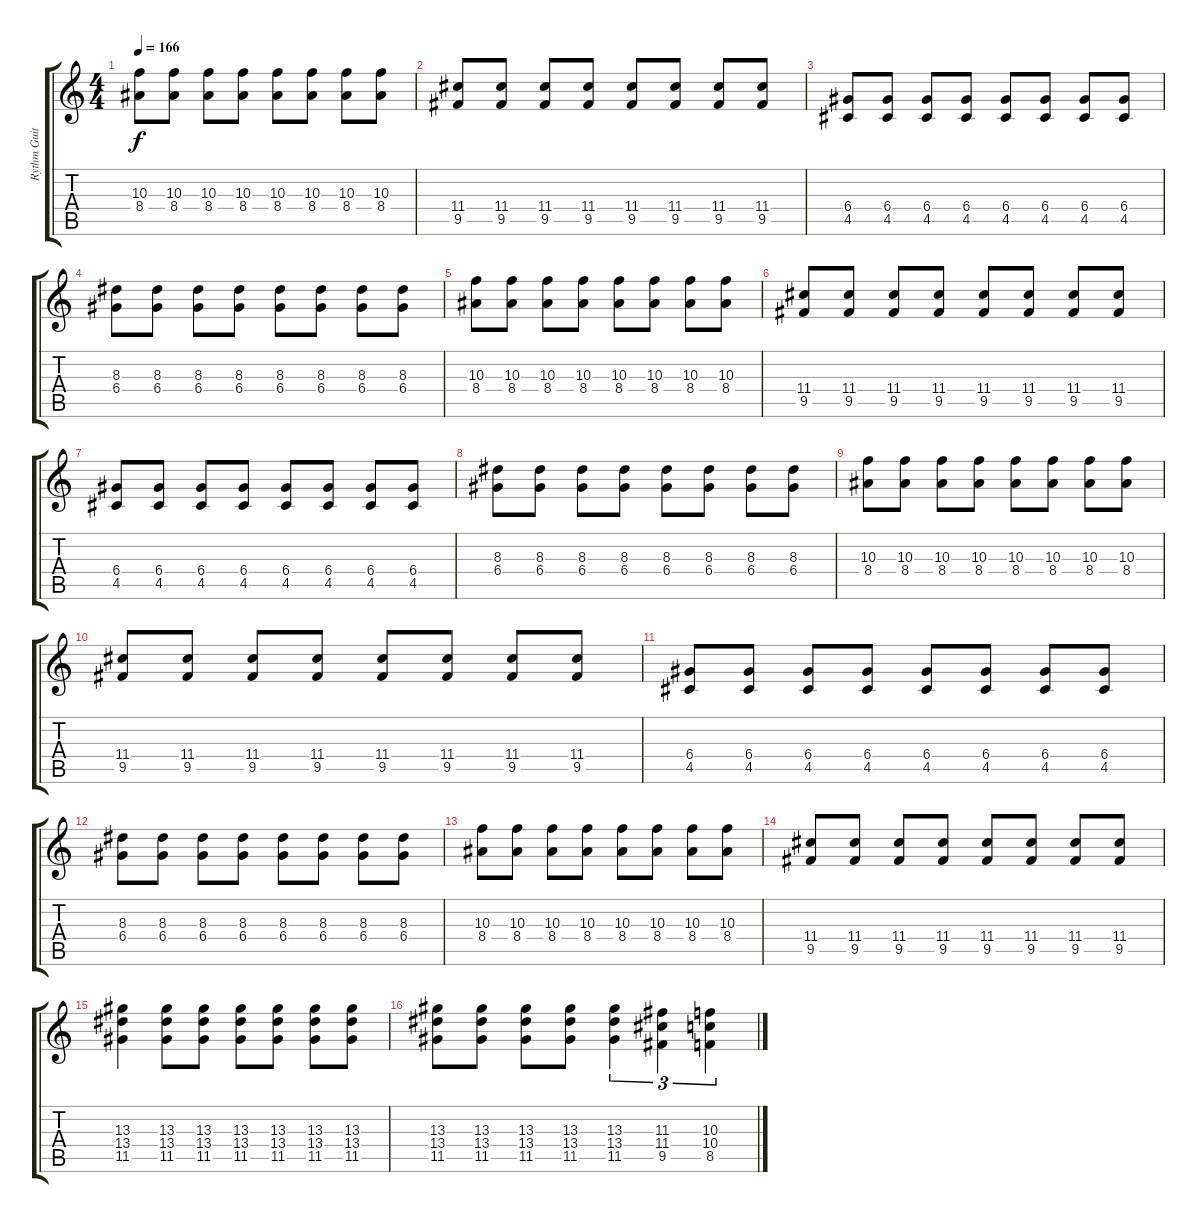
\track ("Rythm Guitar" "Rythm Guit") {instrument distortionguitar}
\staff {score tabs}
\tuning (E4 B3 G3 D3 A2 E2) {hide}
\ts (4 4)
\tempo 166
\clef g2
\ks c
(10.3 8.4).8{dy f} (10.3 8.4).8 (10.3 8.4).8 (10.3 8.4).8 (10.3 8.4).8 (10.3 8.4).8 (10.3 8.4).8 (10.3 8.4).8 |
(11.4 9.5).8 (11.4 9.5).8 (11.4 9.5).8 (11.4 9.5).8 (11.4 9.5).8 (11.4 9.5).8 (11.4 9.5).8 (11.4 9.5).8 |
(6.4 4.5).8 (6.4 4.5).8 (6.4 4.5).8 (6.4 4.5).8 (6.4 4.5).8 (6.4 4.5).8 (6.4 4.5).8 (6.4 4.5).8 |
(8.3 6.4).8 (8.3 6.4).8 (8.3 6.4).8 (8.3 6.4).8 (8.3 6.4).8 (8.3 6.4).8 (8.3 6.4).8 (8.3 6.4).8 |
(10.3 8.4).8 (10.3 8.4).8 (10.3 8.4).8 (10.3 8.4).8 (10.3 8.4).8 (10.3 8.4).8 (10.3 8.4).8 (10.3 8.4).8 |
(11.4 9.5).8 (11.4 9.5).8 (11.4 9.5).8 (11.4 9.5).8 (11.4 9.5).8 (11.4 9.5).8 (11.4 9.5).8 (11.4 9.5).8 |
(6.4 4.5).8 (6.4 4.5).8 (6.4 4.5).8 (6.4 4.5).8 (6.4 4.5).8 (6.4 4.5).8 (6.4 4.5).8 (6.4 4.5).8 |
(8.3 6.4).8 (8.3 6.4).8 (8.3 6.4).8 (8.3 6.4).8 (8.3 6.4).8 (8.3 6.4).8 (8.3 6.4).8 (8.3 6.4).8 |
(10.3 8.4).8 (10.3 8.4).8 (10.3 8.4).8 (10.3 8.4).8 (10.3 8.4).8 (10.3 8.4).8 (10.3 8.4).8 (10.3 8.4).8 |
(11.4 9.5).8 (11.4 9.5).8 (11.4 9.5).8 (11.4 9.5).8 (11.4 9.5).8 (11.4 9.5).8 (11.4 9.5).8 (11.4 9.5).8 |
(6.4 4.5).8 (6.4 4.5).8 (6.4 4.5).8 (6.4 4.5).8 (6.4 4.5).8 (6.4 4.5).8 (6.4 4.5).8 (6.4 4.5).8 |
(8.3 6.4).8 (8.3 6.4).8 (8.3 6.4).8 (8.3 6.4).8 (8.3 6.4).8 (8.3 6.4).8 (8.3 6.4).8 (8.3 6.4).8 |
(10.3 8.4).8 (10.3 8.4).8 (10.3 8.4).8 (10.3 8.4).8 (10.3 8.4).8 (10.3 8.4).8 (10.3 8.4).8 (10.3 8.4).8 |
(11.4 9.5).8 (11.4 9.5).8 (11.4 9.5).8 (11.4 9.5).8 (11.4 9.5).8 (11.4 9.5).8 (11.4 9.5).8 (11.4 9.5).8 |
(13.3 13.4 11.5).4 (13.3 13.4 11.5).8 (13.3 13.4 11.5).8 (13.3 13.4 11.5).8 (13.3 13.4 11.5).8 (13.3 13.4 11.5).8 (13.3 13.4 11.5).8 |
(13.3 13.4 11.5).8 (13.3 13.4 11.5).8 (13.3 13.4 11.5).8 (13.3 13.4 11.5).8 (13.3 13.4 11.5).4{tu (3 2)} (11.3 11.4 9.5).4{tu (3 2)} (10.3 10.4 8.5).4{tu (3 2)}
